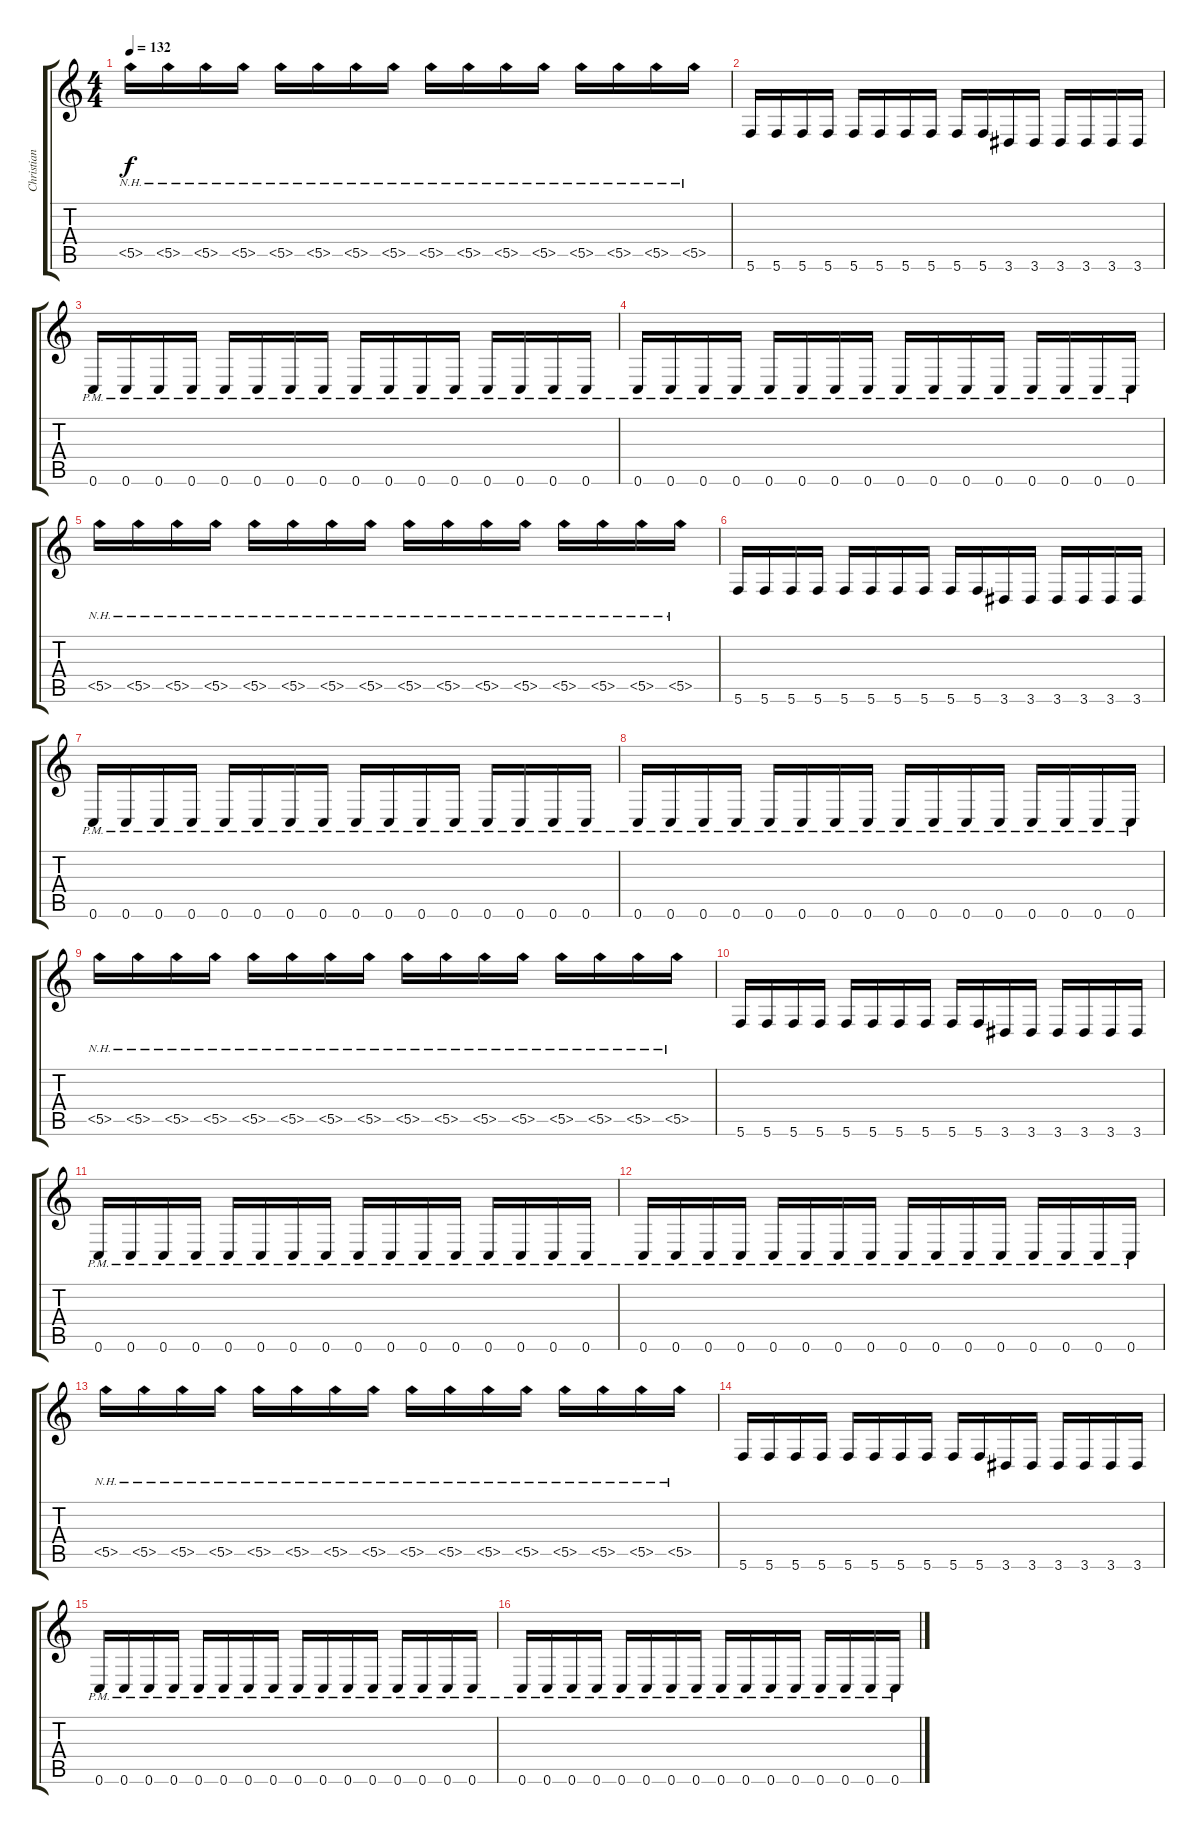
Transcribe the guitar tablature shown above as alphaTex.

\track ("Christian Andreu" "Christian ") {instrument distortionguitar}
\staff {score tabs}
\tuning (D4 A3 F3 C3 G2 C2) {hide}
\ts (4 4)
\tempo 132
\clef g2
\ks c
5.5{nh}.16{dy f} 5.5{nh}.16 5.5{nh}.16 5.5{nh}.16 5.5{nh}.16 5.5{nh}.16 5.5{nh}.16 5.5{nh}.16 5.5{nh}.16 5.5{nh}.16 5.5{nh}.16 5.5{nh}.16 5.5{nh}.16 5.5{nh}.16 5.5{nh}.16 5.5{nh}.16 |
5.6.16 5.6.16 5.6.16 5.6.16 5.6.16 5.6.16 5.6.16 5.6.16 5.6.16 5.6.16 3.6.16 3.6.16 3.6.16 3.6.16 3.6.16 3.6.16 |
0.6{pm}.16 0.6{pm}.16 0.6{pm}.16 0.6{pm}.16 0.6{pm}.16 0.6{pm}.16 0.6{pm}.16 0.6{pm}.16 0.6{pm}.16 0.6{pm}.16 0.6{pm}.16 0.6{pm}.16 0.6{pm}.16 0.6{pm}.16 0.6{pm}.16 0.6{pm}.16 |
0.6{pm}.16 0.6{pm}.16 0.6{pm}.16 0.6{pm}.16 0.6{pm}.16 0.6{pm}.16 0.6{pm}.16 0.6{pm}.16 0.6{pm}.16 0.6{pm}.16 0.6{pm}.16 0.6{pm}.16 0.6{pm}.16 0.6{pm}.16 0.6{pm}.16 0.6{pm}.16 |
5.5{nh}.16 5.5{nh}.16 5.5{nh}.16 5.5{nh}.16 5.5{nh}.16 5.5{nh}.16 5.5{nh}.16 5.5{nh}.16 5.5{nh}.16 5.5{nh}.16 5.5{nh}.16 5.5{nh}.16 5.5{nh}.16 5.5{nh}.16 5.5{nh}.16 5.5{nh}.16 |
5.6.16 5.6.16 5.6.16 5.6.16 5.6.16 5.6.16 5.6.16 5.6.16 5.6.16 5.6.16 3.6.16 3.6.16 3.6.16 3.6.16 3.6.16 3.6.16 |
0.6{pm}.16 0.6{pm}.16 0.6{pm}.16 0.6{pm}.16 0.6{pm}.16 0.6{pm}.16 0.6{pm}.16 0.6{pm}.16 0.6{pm}.16 0.6{pm}.16 0.6{pm}.16 0.6{pm}.16 0.6{pm}.16 0.6{pm}.16 0.6{pm}.16 0.6{pm}.16 |
0.6{pm}.16 0.6{pm}.16 0.6{pm}.16 0.6{pm}.16 0.6{pm}.16 0.6{pm}.16 0.6{pm}.16 0.6{pm}.16 0.6{pm}.16 0.6{pm}.16 0.6{pm}.16 0.6{pm}.16 0.6{pm}.16 0.6{pm}.16 0.6{pm}.16 0.6{pm}.16 |
5.5{nh}.16 5.5{nh}.16 5.5{nh}.16 5.5{nh}.16 5.5{nh}.16 5.5{nh}.16 5.5{nh}.16 5.5{nh}.16 5.5{nh}.16 5.5{nh}.16 5.5{nh}.16 5.5{nh}.16 5.5{nh}.16 5.5{nh}.16 5.5{nh}.16 5.5{nh}.16 |
5.6.16 5.6.16 5.6.16 5.6.16 5.6.16 5.6.16 5.6.16 5.6.16 5.6.16 5.6.16 3.6.16 3.6.16 3.6.16 3.6.16 3.6.16 3.6.16 |
0.6{pm}.16 0.6{pm}.16 0.6{pm}.16 0.6{pm}.16 0.6{pm}.16 0.6{pm}.16 0.6{pm}.16 0.6{pm}.16 0.6{pm}.16 0.6{pm}.16 0.6{pm}.16 0.6{pm}.16 0.6{pm}.16 0.6{pm}.16 0.6{pm}.16 0.6{pm}.16 |
0.6{pm}.16 0.6{pm}.16 0.6{pm}.16 0.6{pm}.16 0.6{pm}.16 0.6{pm}.16 0.6{pm}.16 0.6{pm}.16 0.6{pm}.16 0.6{pm}.16 0.6{pm}.16 0.6{pm}.16 0.6{pm}.16 0.6{pm}.16 0.6{pm}.16 0.6{pm}.16 |
5.5{nh}.16 5.5{nh}.16 5.5{nh}.16 5.5{nh}.16 5.5{nh}.16 5.5{nh}.16 5.5{nh}.16 5.5{nh}.16 5.5{nh}.16 5.5{nh}.16 5.5{nh}.16 5.5{nh}.16 5.5{nh}.16 5.5{nh}.16 5.5{nh}.16 5.5{nh}.16 |
5.6.16 5.6.16 5.6.16 5.6.16 5.6.16 5.6.16 5.6.16 5.6.16 5.6.16 5.6.16 3.6.16 3.6.16 3.6.16 3.6.16 3.6.16 3.6.16 |
0.6{pm}.16 0.6{pm}.16 0.6{pm}.16 0.6{pm}.16 0.6{pm}.16 0.6{pm}.16 0.6{pm}.16 0.6{pm}.16 0.6{pm}.16 0.6{pm}.16 0.6{pm}.16 0.6{pm}.16 0.6{pm}.16 0.6{pm}.16 0.6{pm}.16 0.6{pm}.16 |
0.6{pm}.16 0.6{pm}.16 0.6{pm}.16 0.6{pm}.16 0.6{pm}.16 0.6{pm}.16 0.6{pm}.16 0.6{pm}.16 0.6{pm}.16 0.6{pm}.16 0.6{pm}.16 0.6{pm}.16 0.6{pm}.16 0.6{pm}.16 0.6{pm}.16 0.6{pm}.16
